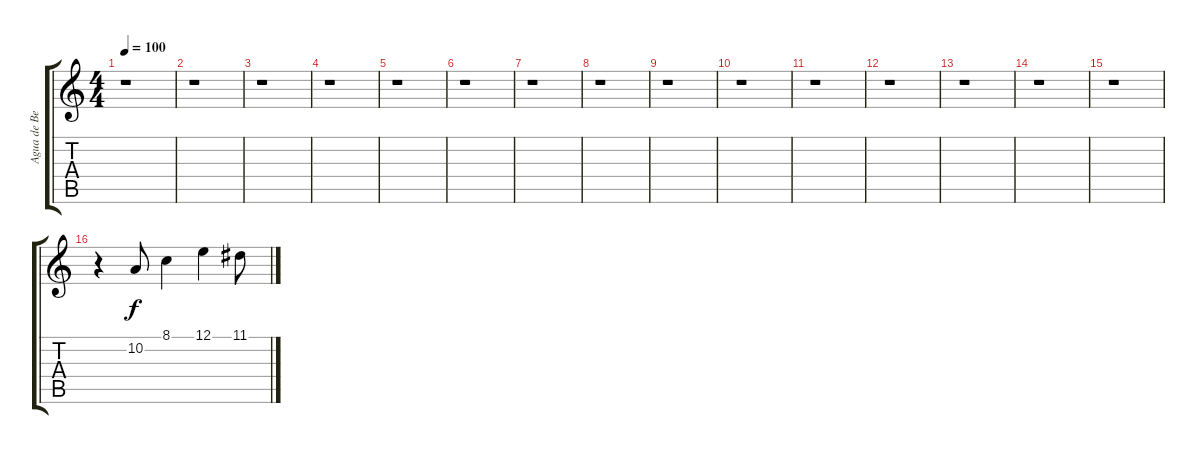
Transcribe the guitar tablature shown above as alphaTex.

\track ("Agua de Beber" "Agua de Be") {instrument flute}
\staff {score tabs}
\tuning (E4 B3 G3 D3 A2 E2) {hide}
\ts (4 4)
\tempo 100
\clef g2
\ks c
r.1{dy f instrument flute} |
r.1 |
r.1 |
r.1 |
r.1 |
r.1 |
r.1 |
r.1 |
r.1 |
r.1 |
r.1 |
r.1 |
r.1 |
r.1 |
r.1 |
r.4 10.2.8{volume 16 balance 0} 8.1.4 12.1.4 11.1.8
